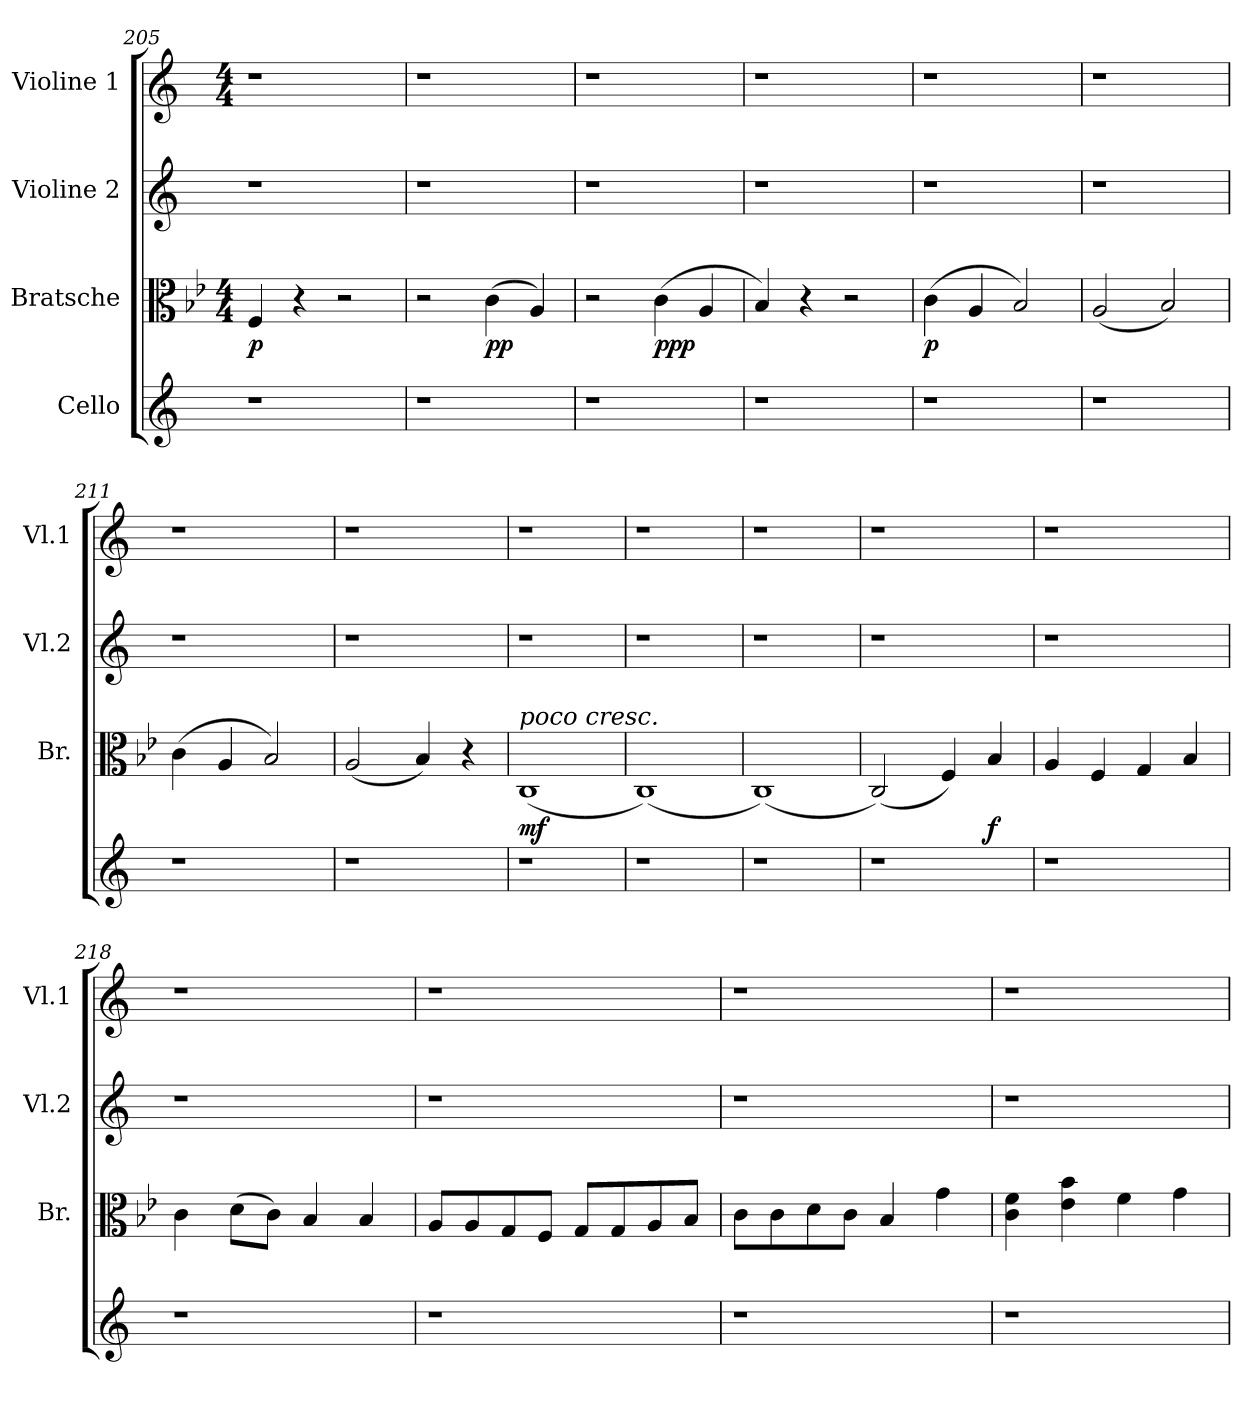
**kern	**kern	**dynam	**kern	**kern
*part4	*part3	*part3	*part2	*part1
*staff4	*staff3	*staff3	*staff2	*staff1
*I"Cello	*I"Bratsche	*	*I"Violine 2	*I"Violine 1
*	*I'Br.	*	*I'Vl.2	*I'Vl.1
*clefG2	*clefC3	*	*clefG2	*clefG2
*k[]	*k[b-e-]	*	*k[]	*k[]
*	*M4/4	*	*	*M4/4
=205	=205	=205	=205	=205
!	!	!LO:DY:b	!	!
1r	4F/	p	1r	1r
.	4r	.	.	.
.	2r	.	.	.
!!LO:LB:g=z
=206	=206	=206	=206	=206
1r	2r	.	1r	1r
!	!	!LO:DY:b	!	!
.	(4c\	pp	.	.
.	4A/)	.	.	.
=207	=207	=207	=207	=207
1r	2r	.	1r	1r
!	!	!LO:DY:b	!	!
.	(4c\	ppp	.	.
.	4A/	.	.	.
=208	=208	=208	=208	=208
1r	4B-/)	.	1r	1r
.	4r	.	.	.
.	2r	.	.	.
=209	=209	=209	=209	=209
!	!	!LO:DY:b	!	!
1r	(4c\	p	1r	1r
.	4A/	.	.	.
.	2B-/)	.	.	.
=210	=210	=210	=210	=210
1r	(2A/	.	1r	1r
.	2B-/)	.	.	.
=211	=211	=211	=211	=211
1r	(4c\	.	1r	1r
.	4A/	.	.	.
.	2B-/)	.	.	.
=212	=212	=212	=212	=212
1r	(2A/	.	1r	1r
.	4B-/)	.	.	.
.	4r	.	.	.
!!LO:LB:g=z
=213	=213	=213	=213	=213
!	!LO:TX:a:i:t=poco cresc.	!	!	!
!	!	!LO:DY:b	!	!
1r	(1C	mf	1r	1r
=214	=214	=214	=214	=214
1r	(1C)	.	1r	1r
=215	=215	=215	=215	=215
1r	(1C)	.	1r	1r
=216	=216	=216	=216	=216
1r	(2C/)	.	1r	1r
.	4F/)	.	.	.
!	!	!LO:DY:b	!	!
.	4B-/	f	.	.
=217	=217	=217	=217	=217
1r	4A/	.	1r	1r
.	4F/	.	.	.
.	4G/	.	.	.
.	4B-/	.	.	.
=218	=218	=218	=218	=218
1r	4c\	.	1r	1r
.	(8d\L	.	.	.
.	8c\J)	.	.	.
.	4B-/	.	.	.
.	4B-/	.	.	.
!!LO:PB:g=z
=219	=219	=219	=219	=219
1r	8A/L	.	1r	1r
.	8A/	.	.	.
.	8G/	.	.	.
.	8F/J	.	.	.
.	8G/L	.	.	.
.	8G/	.	.	.
.	8A/	.	.	.
.	8B-/J	.	.	.
=220	=220	=220	=220	=220
1r	8c\L	.	1r	1r
.	8c\	.	.	.
.	8d\	.	.	.
.	8c\J	.	.	.
.	4B-/	.	.	.
.	4g\	.	.	.
=221	=221	=221	=221	=221
1r	4c\ 4f\	.	1r	1r
.	4e-\ 4b-\	.	.	.
.	4f\	.	.	.
.	4g\	.	.	.
=	=	=	=	=
*-	*-	*-	*-	*-
